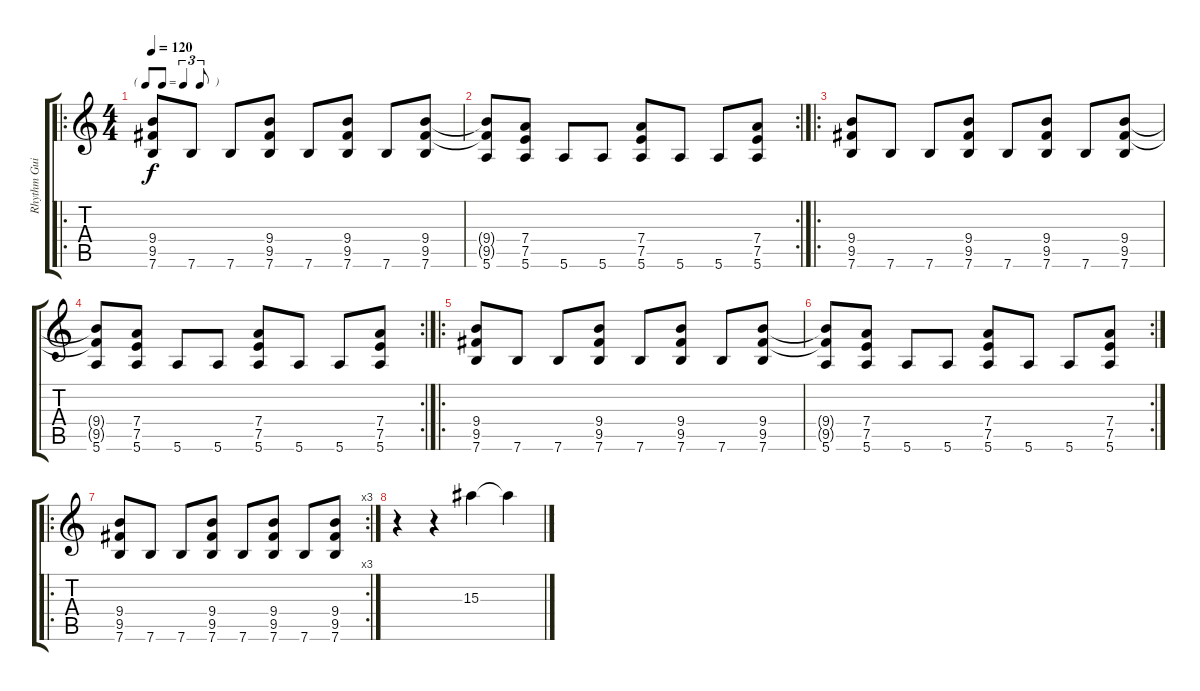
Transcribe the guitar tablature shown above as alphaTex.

\track ("Rhythm Guitar" "Rhythm Gui") {instrument acousticguitarnylon}
\staff {score tabs}
\tuning (E4 B3 G3 D3 A2 E2) {hide}
\ro
\ts (4 4)
\tf triplet8th
\tempo 120
\clef g2
\ks c
(9.4 9.5 7.6).8{dy f} 7.6.8 7.6.8 (9.4 9.5 7.6).8 7.6.8 (9.4 9.5 7.6).8 7.6.8 (9.4 9.5 7.6).8 |
\rc 2
(9.4{t} 9.5{t} 5.6).8 (7.4 7.5 5.6).8 5.6.8 5.6.8 (7.4 7.5 5.6).8 5.6.8 5.6.8 (7.4 7.5 5.6).8 |
\ro
(9.4 9.5 7.6).8 7.6.8 7.6.8 (9.4 9.5 7.6).8 7.6.8 (9.4 9.5 7.6).8 7.6.8 (9.4 9.5 7.6).8 |
\rc 2
(9.4{t} 9.5{t} 5.6).8 (7.4 7.5 5.6).8 5.6.8 5.6.8 (7.4 7.5 5.6).8 5.6.8 5.6.8 (7.4 7.5 5.6).8 |
\ro
(9.4 9.5 7.6).8 7.6.8 7.6.8 (9.4 9.5 7.6).8 7.6.8 (9.4 9.5 7.6).8 7.6.8 (9.4 9.5 7.6).8 |
\rc 2
(9.4{t} 9.5{t} 5.6).8 (7.4 7.5 5.6).8 5.6.8 5.6.8 (7.4 7.5 5.6).8 5.6.8 5.6.8 (7.4 7.5 5.6).8 |
\ro
\rc 3
(9.4 9.5 7.6).8 7.6.8 7.6.8 (9.4 9.5 7.6).8 7.6.8 (9.4 9.5 7.6).8 7.6.8 (9.4 9.5 7.6).8 |
r.4 r.4 15.3.4 15.3{t}.4
